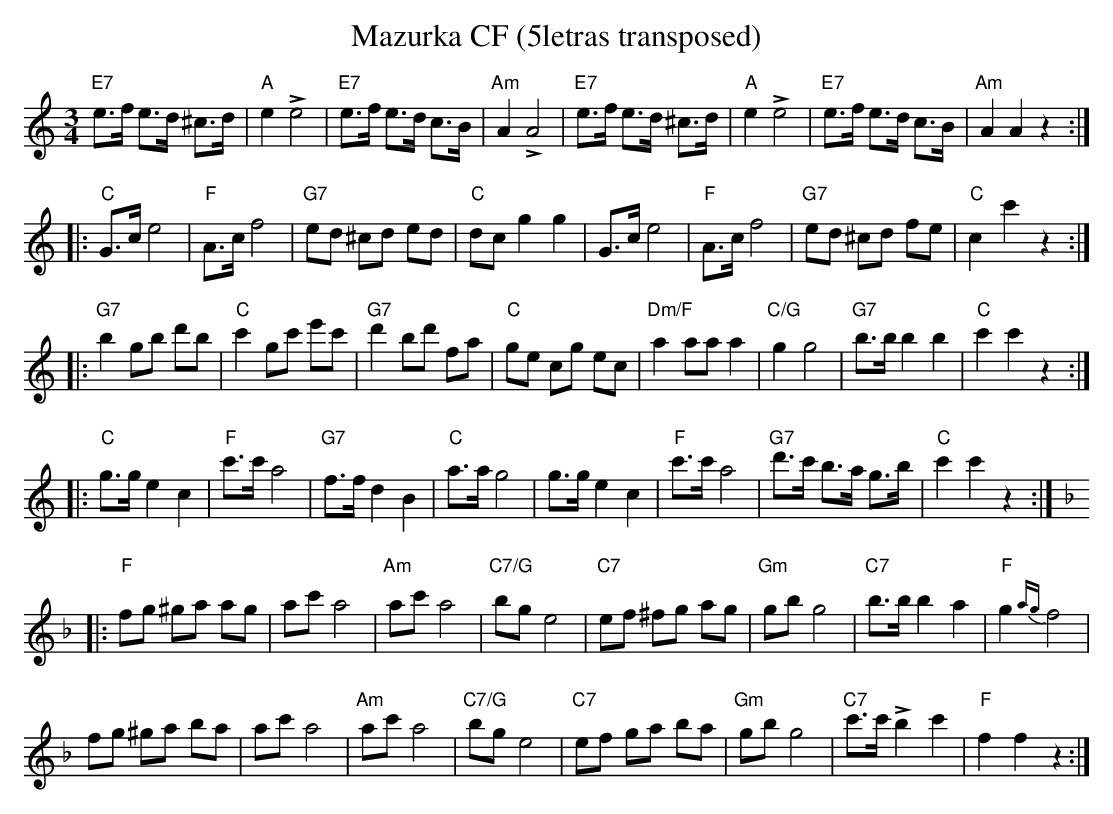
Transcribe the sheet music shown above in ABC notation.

X:1
T:Mazurka CF (5letras transposed)
M:3/4
L:1/8
K:C transpose=3 %%MIDI gchordon
"E7"e>f e>d ^c>d | "A"e2!>!e4 | "E7"e>f e>d c>B | "Am"A2 !>!A4 | "E7"e>f e>d ^c>d | "A"e2!>!e4 | "E7"e>f e>d c>B | "Am"A2 A2z2 ::
"C"G>ce4 | "F"A>cf4 | "G7"ed ^cd ed | "C"dcg2g2 | G>ce4 | "F"A>cf4 | "G7"ed ^cd fe | "C"c2c'2z2 ::
"G7"b2gb d'b | "C"c'2gc' e'c' | "G7"d'2bd' fa | "C"ge cg ec | "Dm/F"a2aa a2 | "C/G"g2g4 | "G7"b>bb2b2 | "C"c'2c'2z2 ::
"C"g>g e2c2 | "F"c'>c'a4 | "G7"f>fd2B2 | "C"a>ag4 | g>ge2c2 | "F"c'>c'a4 | "G7"d'>c' b>a g>b | "C"c'2c'2z2 :: [K:F]
"F"fg ^ga ag | ac'a4 | "Am"ac'a4 | "C7/G"bge4 | "C7"ef ^fg ag | "Gm"gbg4 | "C7"b>bb2a2 | "F"g2{ag}f4 |
fg ^ga ba | ac'a4 | "Am"ac'a4 | "C7/G"bge4 | "C7"ef ga ba | "Gm"gbg4 | "C7"c'>c'!>!b2c'2 | "F"f2f2z2 :|
